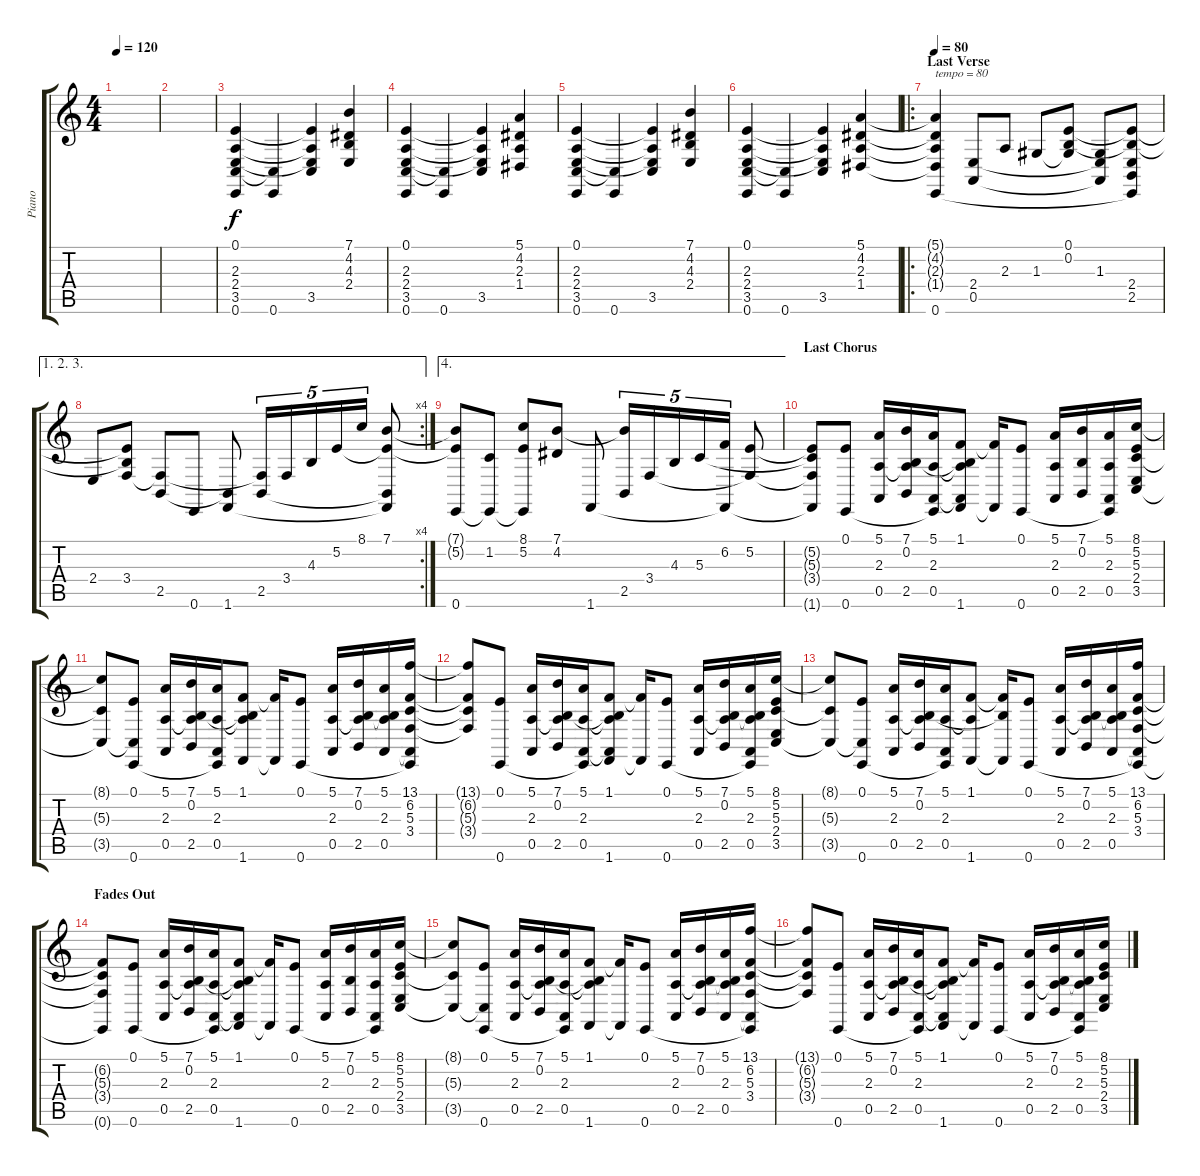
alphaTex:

\track ("Piano" "Piano") {instrument acousticgrandpiano}
\staff {score tabs}
\tuning (E4 B3 G3 D3 A2 E2) {hide}
\ts (4 4)
\tempo 120
\clef g2
\ks c
|
|
(0.1 2.3 2.4 3.5 0.6).4{volume 16} (3.5{t} 0.6).4 (0.1{t} 2.3{t} 2.4{t} 3.5).4 (7.1 4.2 4.3 2.4).4 |
(0.1 2.3 2.4 3.5 0.6).4 (3.5{t} 0.6).4 (0.1{t} 2.3{t} 2.4{t} 3.5).4 (5.1 4.2 2.3 1.4).4 |
(0.1 2.3 2.4 3.5 0.6).4 (3.5{t} 0.6).4 (0.1{t} 2.3{t} 2.4{t} 3.5).4 (7.1 4.2 4.3 2.4).4 |
(0.1 2.3 2.4 3.5 0.6).4 (3.5{t} 0.6).4 (0.1{t} 2.3{t} 2.4{t} 3.5).4 (5.1 4.2 2.3 1.4).4 |
\ro
\section ("" "Last Verse")
\tempo 80
(5.1{t} 4.2{t} 2.3{t} 1.4{t} 0.6).4{txt "tempo = 80"} (2.4 0.5).8 2.3.8 1.3.8 (0.1 0.2 1.3{t}).8 (1.3 2.4{t} 0.5{t}).8 (0.1{t} 0.2{t} 2.4 2.5 0.6{t}).8 |
\ae (1 2 3)
\rc 4
2.4.8 (0.1{t} 0.2{t} 3.4).8 (3.4{t} 2.5).8 0.6.8 (2.5{t} 1.6).8 (3.4{t} 2.5).16{tu (5 4)} 3.4.16{tu (5 4)} 4.3.16{tu (5 4)} 5.2.16{tu (5 4)} 8.1.16{tu (5 4)} (7.1 5.2{t} 2.5{t} 1.6{t}).8 |
\ae 4
(7.1{t} 5.2{t} 0.6).8 (1.2 0.6{t}).8 (8.1 5.2 0.6{t}).8 (7.1 4.2).8 1.6.8 (7.1{t} 2.5).16{tu (5 4)} 3.4.16{tu (5 4)} 4.3.16{tu (5 4)} 5.3.16{tu (5 4)} (6.2 1.6{t}).16{tu (5 4)} (5.2 3.4{t}).8 |
\section ("" "Last Chorus")
(5.2{t} 5.3{t} 3.4{t} 1.6{t}).8 (0.1 0.6).8 (5.1 2.3 0.5).16 (7.1 0.2 2.3{t} 2.5).16 (5.1 2.3 0.5 0.6{t}).16 (1.1 0.2{t} 2.3{t} 0.5{t} 1.6).8 (1.1{t} 1.6{t}).16 (0.1 0.6).8 (5.1 2.3 0.5).16 (7.1 0.2 2.5).16 (5.1 2.3 0.5 0.6{t}).16 (8.1 5.2 5.3 2.4 3.5).16 |
(8.1{t} 5.3{t} 3.5{t}).8 (0.1 3.5{t} 0.6).8 (5.1 2.3 0.5).16 (7.1 0.2 2.3{t} 2.5).16 (5.1 2.3 0.5 0.6{t}).16 (1.1 0.2{t} 2.3{t} 1.6).8 (1.1{t} 1.6{t}).16 (0.1 0.6).8 (5.1 2.3 0.5).16 (7.1 0.2 2.3{t} 2.5).16 (5.1 0.2{t} 2.3 0.5).16 (13.1 6.2 5.3 3.4 0.5{t} 0.6{t}).16 |
(13.1{t} 6.2{t} 5.3{t} 3.4{t}).8 (0.1 0.6).8 (5.1 2.3 0.5).16 (7.1 0.2 2.3{t} 2.5).16 (5.1 2.3 0.5 0.6{t}).16 (1.1 0.2{t} 2.3{t} 0.5{t} 1.6).8 (1.1{t} 1.6{t}).16 (0.1 0.6).8 (5.1 2.3 0.5).16 (7.1 0.2 2.3{t} 2.5).16 (5.1 0.2{t} 2.3 0.5 0.6{t}).16 (8.1 5.2 5.3 2.4 3.5).16 |
(8.1{t} 5.3{t} 3.5{t}).8 (0.1 3.5{t} 0.6).8 (5.1 2.3 0.5).16 (7.1 0.2 2.3{t} 2.5).16 (5.1 2.3 0.5 0.6{t}).16 (1.1 2.3{t} 1.6).8 (1.1{t} 0.2{t} 1.6{t}).16 (0.1 0.6).8 (5.1 2.3 0.5).16 (7.1 0.2 2.3{t} 2.5).16 (5.1 0.2{t} 2.3 0.5).16 (13.1 6.2 5.3 3.4 0.5{t} 0.6{t}).16 |
\section ("" "Fades Out")
(6.2{t} 5.3{t} 3.4{t} 0.6{t}).8 (0.1 0.6).8 (5.1 2.3 0.5).16 (7.1 0.2 2.3{t} 2.5).16 (5.1 2.3 0.5 0.6{t}).16 (1.1 0.2{t} 2.3{t} 0.5{t} 1.6).8 (1.1{t} 1.6{t}).16 (0.1 0.6).8 (5.1 2.3 0.5).16 (7.1 0.2 2.5).16 (5.1 2.3 0.5 0.6{t}).16 (8.1 5.2 5.3 2.4 3.5).16 |
(8.1{t} 5.3{t} 3.5{t}).8 (0.1 3.5{t} 0.6).8 (5.1 2.3 0.5).16 (7.1 0.2 2.3{t} 2.5).16 (5.1 2.3 0.5 0.6{t}).16 (1.1 0.2{t} 2.3{t} 1.6).8 (1.1{t} 1.6{t}).16 (0.1 0.6).8 (5.1 2.3 0.5).16 (7.1 0.2 2.3{t} 2.5).16 (5.1 0.2{t} 2.3 0.5).16 (13.1 6.2 5.3 3.4 0.5{t} 0.6{t}).16 |
(13.1{t} 6.2{t} 5.3{t} 3.4{t}).8 (0.1 0.6).8 (5.1 2.3 0.5).16 (7.1 0.2 2.3{t} 2.5).16 (5.1 2.3 0.5 0.6{t}).16 (1.1 0.2{t} 2.3{t} 0.5{t} 1.6).8 (1.1{t} 1.6{t}).16 (0.1 0.6).8 (5.1 2.3 0.5).16 (7.1 0.2 2.3{t} 2.5).16 (5.1 0.2{t} 2.3 0.5 0.6{t}).16 (8.1 5.2 5.3 2.4 3.5).16
